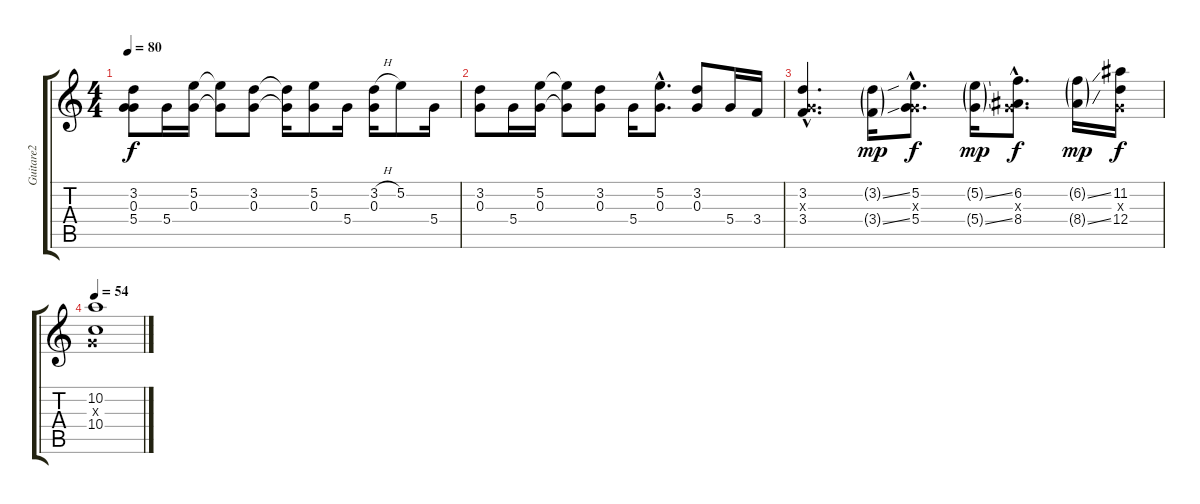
\track ("Guitare2" "Guitare2") {instrument electricguitarclean}
\staff {score tabs}
\tuning (E4 B3 G3 D3 A2 E2) {hide}
\ts (4 4)
\tempo 80
\clef g2
\ks c
(3.2 0.3 5.4).8{dy f} 5.4.16 (5.2 0.3).16 (5.2{t} 0.3{t}).8 (3.2 0.3).8 (3.2{t} 0.3{t}).16 (5.2 0.3).8 5.4.16 (3.2{h} 0.3).16 5.2.8 5.4.16 |
(3.2 0.3).8 5.4.16 (5.2 0.3).16 (5.2{t} 0.3{t}).8 (3.2 0.3).8 5.4.16 (5.2{hac} 0.3{hac}).8{d} (3.2 0.3).8 5.4.16 3.4.16 |
(3.2{hac} 0.3{hac x} 3.4{hac}).4{d} (3.2{ss g} 3.4{ss g}).16{dy mp} (5.2{hac} 0.3{hac x} 5.4{hac}).8{d dy f} (5.2{ss g} 5.4{ss g}).16{dy mp} (6.2{hac} 0.3{hac x} 8.4{hac}).8{d dy f} (6.2{ss g} 8.4{ss g}).16{dy mp} (11.2 0.3{x} 12.4).16{dy f} |
\tempo 54
(10.2 0.3{x} 10.4).1{volume 0}
